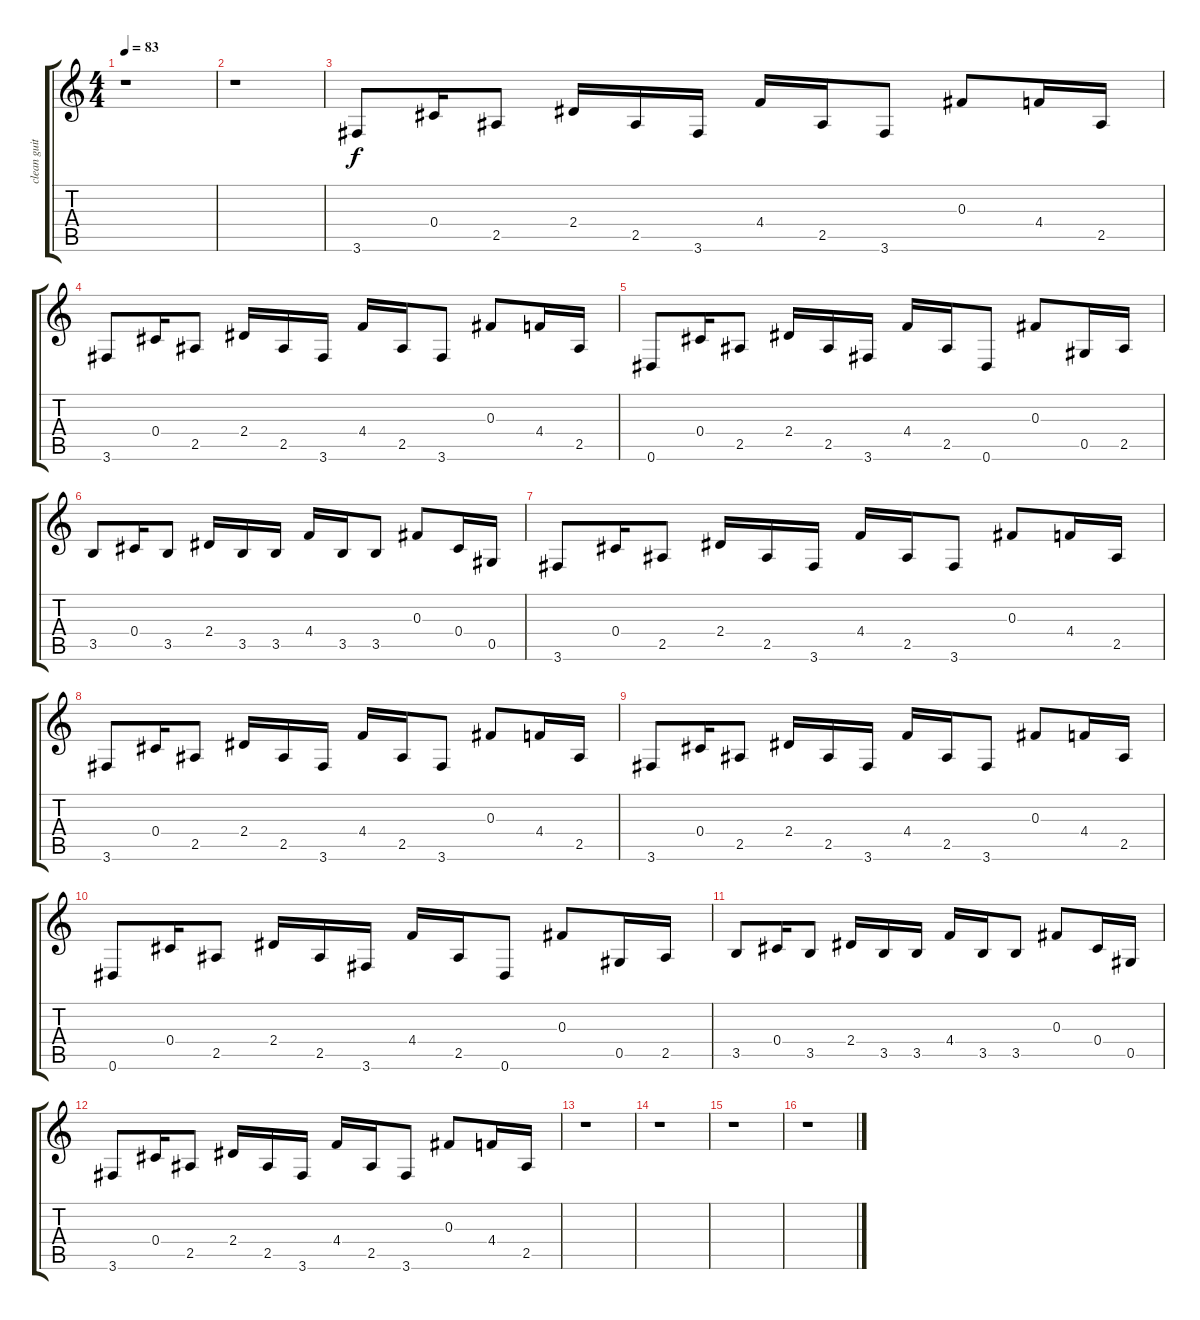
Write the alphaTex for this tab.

\track ("clean guitar" "clean guit") {instrument electricguitarclean}
\staff {score tabs}
\tuning (Eb4 Bb3 Gb3 Db3 Ab2 Eb2) {hide}
\ts (4 4)
\tempo 83
\clef g2
\ks c
r.1{dy f} |
r.1 |
3.6.8 0.4.16 2.5.8 2.4.16 2.5.16 3.6.16 4.4.16 2.5.16 3.6.8 0.3.8 4.4.16 2.5.16 |
3.6.8 0.4.16 2.5.8 2.4.16 2.5.16 3.6.16 4.4.16 2.5.16 3.6.8 0.3.8 4.4.16 2.5.16 |
0.6.8 0.4.16 2.5.8 2.4.16 2.5.16 3.6.16 4.4.16 2.5.16 0.6.8 0.3.8 0.5.16 2.5.16 |
3.5.8 0.4.16 3.5.8 2.4.16 3.5.16 3.5.16 4.4.16 3.5.16 3.5.8 0.3.8 0.4.16 0.5.16 |
3.6.8 0.4.16 2.5.8 2.4.16 2.5.16 3.6.16 4.4.16 2.5.16 3.6.8 0.3.8 4.4.16 2.5.16 |
3.6.8 0.4.16 2.5.8 2.4.16 2.5.16 3.6.16 4.4.16 2.5.16 3.6.8 0.3.8 4.4.16 2.5.16 |
3.6.8 0.4.16 2.5.8 2.4.16 2.5.16 3.6.16 4.4.16 2.5.16 3.6.8 0.3.8 4.4.16 2.5.16 |
0.6.8 0.4.16 2.5.8 2.4.16 2.5.16 3.6.16 4.4.16 2.5.16 0.6.8 0.3.8 0.5.16 2.5.16 |
3.5.8 0.4.16 3.5.8 2.4.16 3.5.16 3.5.16 4.4.16 3.5.16 3.5.8 0.3.8 0.4.16 0.5.16 |
3.6.8 0.4.16 2.5.8 2.4.16 2.5.16 3.6.16 4.4.16 2.5.16 3.6.8 0.3.8 4.4.16 2.5.16 |
r.1 |
r.1 |
r.1 |
r.1
